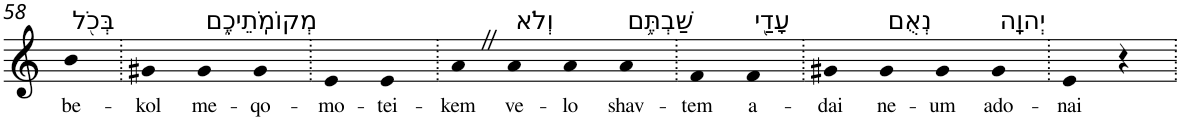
**kern	**text
*part1	*part1
*staff1	*staff1
*I"Piano	*
*I'Pno	*
!!LO:PB:g=z
*clefG2	*
*k[]	*
=58	=58
!LO:TX:a:t=בְּכֹ֖ל	!
!	!LO:LY:b
4b	be-
=59.	=59.
!	!LO:LY:b
4g#X	-kol
!LO:TX:a:t=מְקוֹמֹֽתֵיכֶ֑ם	!
!	!LO:LY:b
4g#	me-
!	!LO:LY:b
4g#	-qo-
=60.	=60.
!	!LO:LY:b
4e	-mo-
!	!LO:LY:b
4e	-tei-
=61.	=61.
!	!LO:LY:b
4aZ	-kem
!LO:TX:a:t=וְלֹא	!
!	!LO:LY:b
4a	ve-
!	!LO:LY:b
4a	-lo
!LO:TX:a:t=שַׁבְתֶּ֥ם	!
!	!LO:LY:b
4a	shav-
=62.	=62.
!	!LO:LY:b
4f	-tem
!LO:TX:a:t=עָדַ֖י	!
!	!LO:LY:b
4f	a-
=63.	=63.
!	!LO:LY:b
4g#X	-dai
!LO:TX:a:t=נְאֻם	!
!	!LO:LY:b
4g#	ne-
!	!LO:LY:b
4g#	-um
!LO:TX:a:t=יְהוָֽה	!
!	!LO:LY:b
4g#	ado-
=64.	=64.
!	!LO:LY:b
4e	-nai
4r	.
=.	=.
*-	*-
